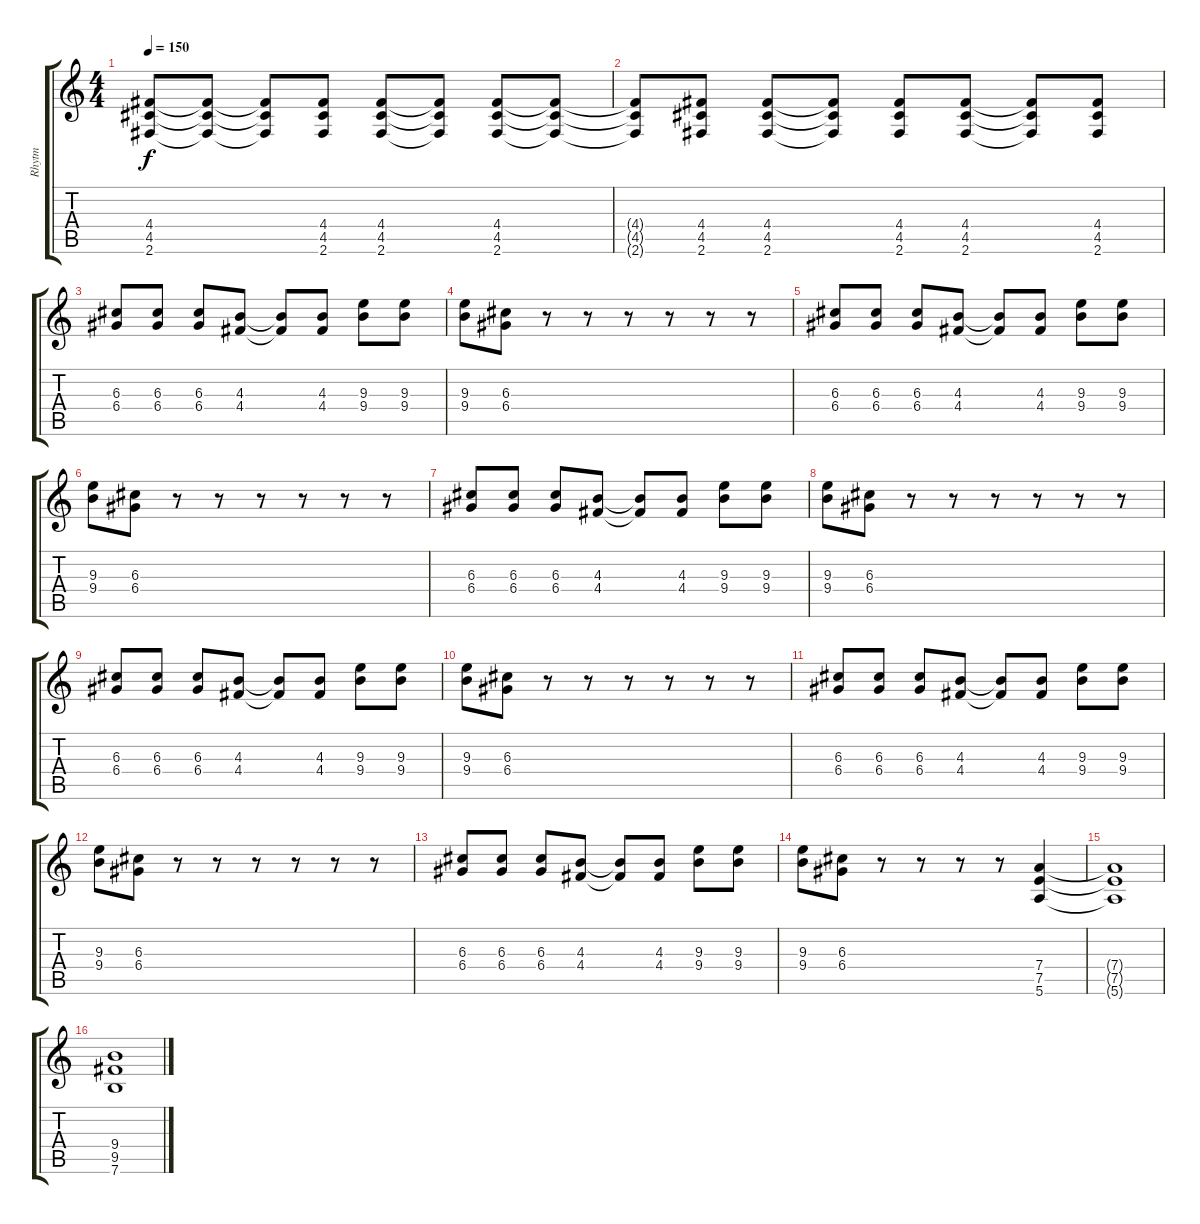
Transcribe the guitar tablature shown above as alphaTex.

\track ("Rhytm" "Rhytm") {instrument distortionguitar}
\staff {score tabs}
\tuning (E4 B3 G3 D3 A2 E2) {hide}
\ts (4 4)
\tempo 150
\clef g2
\ks c
(4.4 4.5 2.6).8{dy f} (4.4{t} 4.5{t} 2.6{t}).8 (4.4{t} 4.5{t} 2.6{t}).8 (4.4 4.5 2.6).8 (4.4 4.5 2.6).8 (4.4{t} 4.5{t} 2.6{t}).8 (4.4 4.5 2.6).8 (4.4{t} 4.5{t} 2.6{t}).8 |
(4.4{t} 4.5{t} 2.6{t}).8 (4.4 4.5 2.6).8 (4.4 4.5 2.6).8 (4.4{t} 4.5{t} 2.6{t}).8 (4.4 4.5 2.6).8 (4.4 4.5 2.6).8 (4.4{t} 4.5{t} 2.6{t}).8 (4.4 4.5 2.6).8 |
(6.3 6.4).8 (6.3 6.4).8 (6.3 6.4).8 (4.3 4.4).8 (4.3{t} 4.4{t}).8 (4.3 4.4).8 (9.3 9.4).8 (9.3 9.4).8 |
(9.3 9.4).8 (6.3 6.4).8 r.8 r.8 r.8 r.8 r.8 r.8 |
(6.3 6.4).8 (6.3 6.4).8 (6.3 6.4).8 (4.3 4.4).8 (4.3{t} 4.4{t}).8 (4.3 4.4).8 (9.3 9.4).8 (9.3 9.4).8 |
(9.3 9.4).8 (6.3 6.4).8 r.8 r.8 r.8 r.8 r.8 r.8 |
(6.3 6.4).8 (6.3 6.4).8 (6.3 6.4).8 (4.3 4.4).8 (4.3{t} 4.4{t}).8 (4.3 4.4).8 (9.3 9.4).8 (9.3 9.4).8 |
(9.3 9.4).8 (6.3 6.4).8 r.8 r.8 r.8 r.8 r.8 r.8 |
(6.3 6.4).8 (6.3 6.4).8 (6.3 6.4).8 (4.3 4.4).8 (4.3{t} 4.4{t}).8 (4.3 4.4).8 (9.3 9.4).8 (9.3 9.4).8 |
(9.3 9.4).8 (6.3 6.4).8 r.8 r.8 r.8 r.8 r.8 r.8 |
(6.3 6.4).8 (6.3 6.4).8 (6.3 6.4).8 (4.3 4.4).8 (4.3{t} 4.4{t}).8 (4.3 4.4).8 (9.3 9.4).8 (9.3 9.4).8 |
(9.3 9.4).8 (6.3 6.4).8 r.8 r.8 r.8 r.8 r.8 r.8 |
(6.3 6.4).8 (6.3 6.4).8 (6.3 6.4).8 (4.3 4.4).8 (4.3{t} 4.4{t}).8 (4.3 4.4).8 (9.3 9.4).8 (9.3 9.4).8 |
(9.3 9.4).8 (6.3 6.4).8 r.8 r.8 r.8 r.8 (7.4 7.5 5.6).4 |
(7.4{t} 7.5{t} 5.6{t}).1 |
(9.4 9.5 7.6).1
